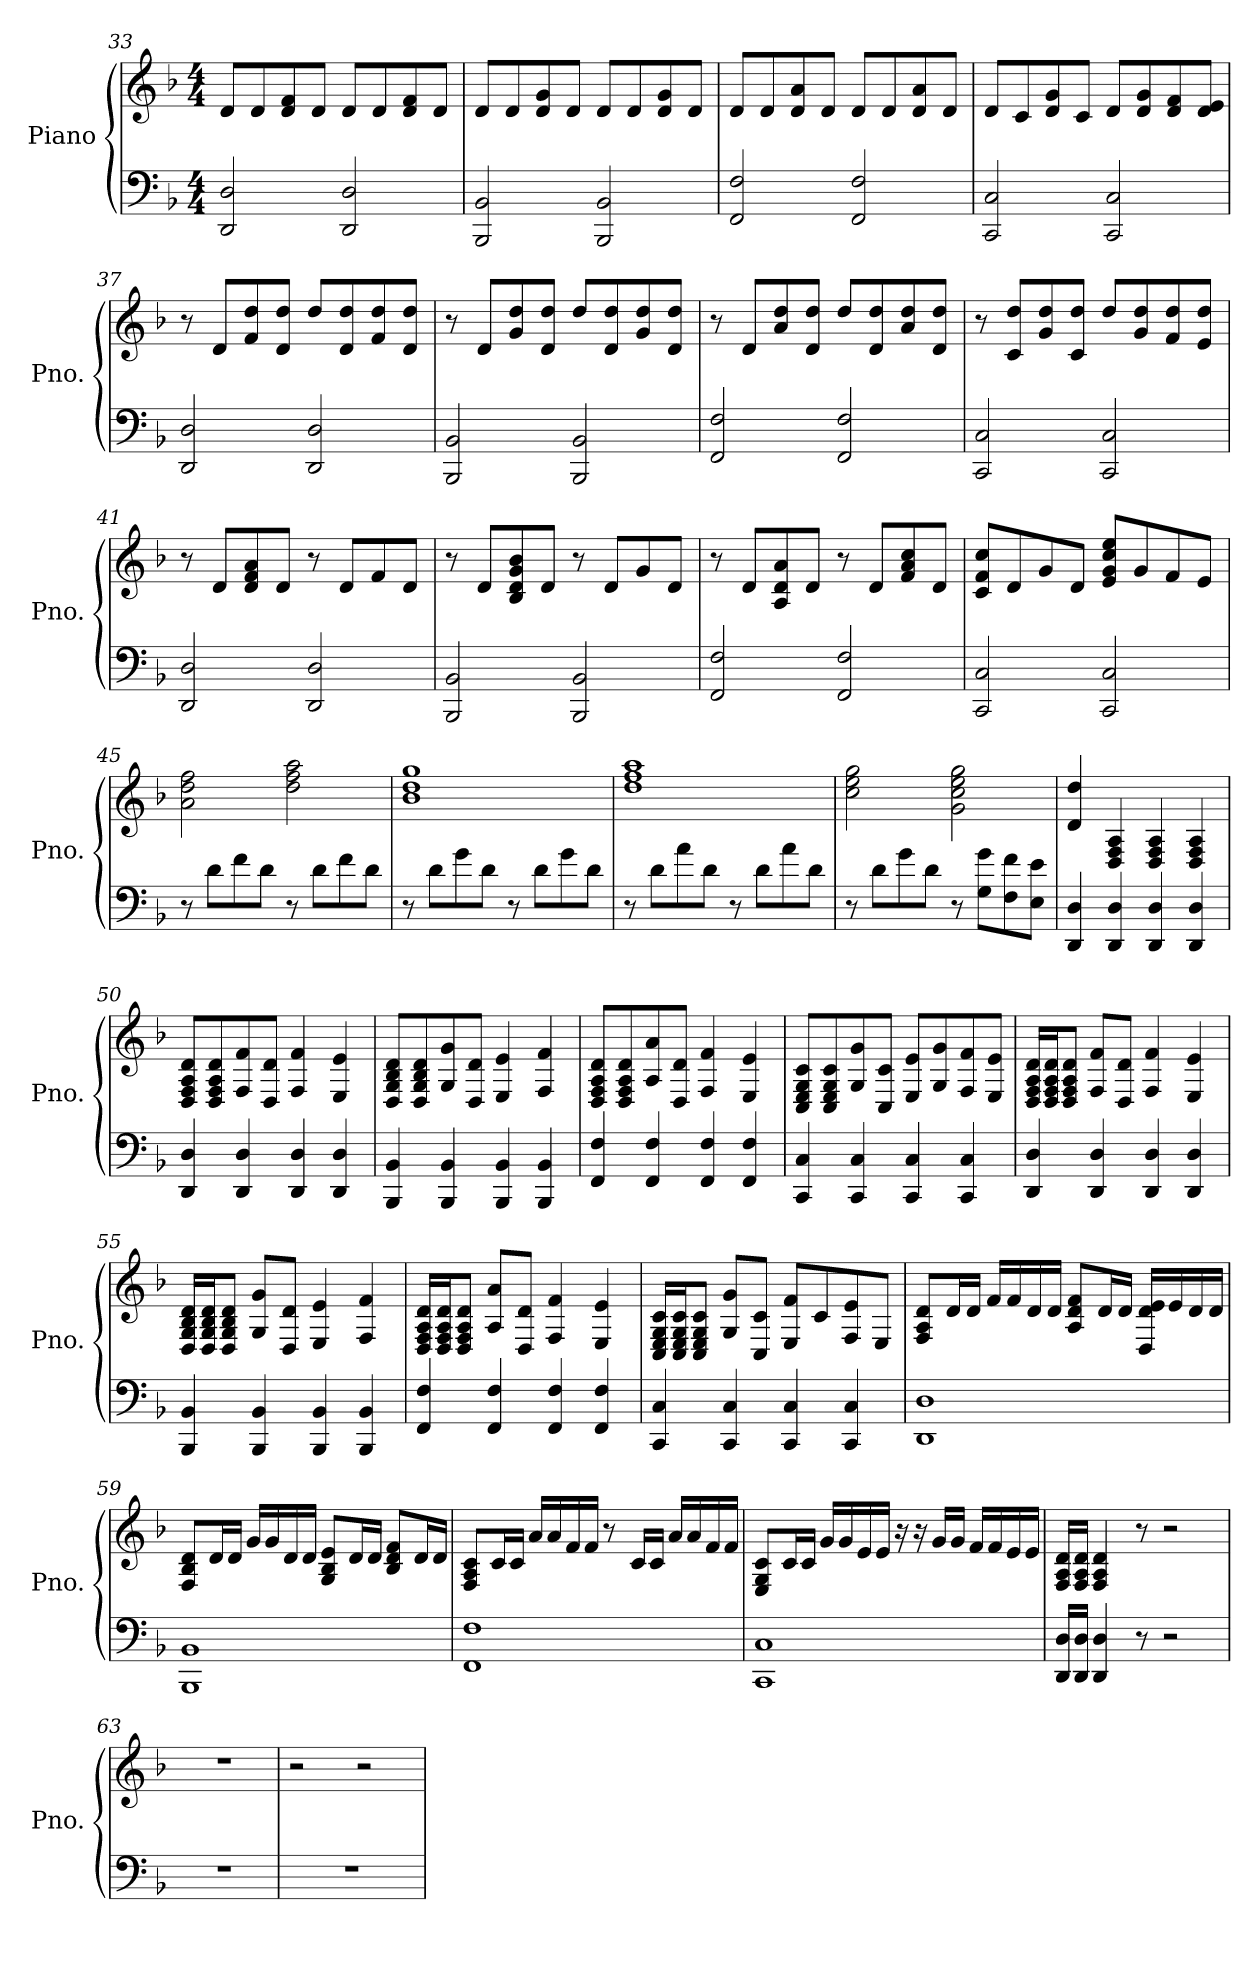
**kern	**kern
*part1	*part1
*staff2	*staff1
*I"Piano	*
*I'Pno.	*
!!LO:LB:g=z
*clefF4	*clefG2
*k[b-]	*k[b-]
*M4/4	*M4/4
=33	=33
2DD/ 2D/	8d/L
.	8d/
.	8d/ 8f/
.	8d/J
2DD/ 2D/	8d/L
.	8d/
.	8d/ 8f/
.	8d/J
=34	=34
2BBB-/ 2BB-/	8d/L
.	8d/
.	8d/ 8g/
.	8d/J
2BBB-/ 2BB-/	8d/L
.	8d/
.	8d/ 8g/
.	8d/J
=35	=35
2FF/ 2F/	8d/L
.	8d/
.	8d/ 8a/
.	8d/J
2FF/ 2F/	8d/L
.	8d/
.	8d/ 8a/
.	8d/J
=36	=36
2CC/ 2C/	8d/L
.	8c/
.	8d/ 8g/
.	8c/J
2CC/ 2C/	8d/L
.	8d/ 8g/
.	8d/ 8f/
.	8d/ 8e/J
=37	=37
2DD/ 2D/	8r
.	8d/L
.	8f/ 8dd/
.	8d/ 8dd/J
2DD/ 2D/	8dd/L
.	8d/ 8dd/
.	8f/ 8dd/
.	8d/ 8dd/J
!!LO:PB:g=z
=38	=38
2BBB-/ 2BB-/	8r
.	8d/L
.	8g/ 8dd/
.	8d/ 8dd/J
2BBB-/ 2BB-/	8dd/L
.	8d/ 8dd/
.	8g/ 8dd/
.	8d/ 8dd/J
=39	=39
2FF/ 2F/	8r
.	8d/L
.	8a/ 8dd/
.	8d/ 8dd/J
2FF/ 2F/	8dd/L
.	8d/ 8dd/
.	8a/ 8dd/
.	8d/ 8dd/J
=40	=40
2CC/ 2C/	8r
.	8c/ 8dd/L
.	8g/ 8dd/
.	8c/ 8dd/J
2CC/ 2C/	8dd/L
.	8g/ 8dd/
.	8f/ 8dd/
.	8e/ 8dd/J
=41	=41
2DD/ 2D/	8r
.	8d/L
.	8d/ 8f/ 8a/
.	8d/J
2DD/ 2D/	8r
.	8d/L
.	8f/
.	8d/J
=42	=42
2BBB-/ 2BB-/	8r
.	8d/L
.	8B-/ 8d/ 8g/ 8b-/
.	8d/J
2BBB-/ 2BB-/	8r
.	8d/L
.	8g/
.	8d/J
!!LO:LB:g=z
=43	=43
2FF/ 2F/	8r
.	8d/L
.	8A/ 8d/ 8a/
.	8d/J
2FF/ 2F/	8r
.	8d/L
.	8f/ 8a/ 8cc/
.	8d/J
=44	=44
2CC/ 2C/	8c/ 8f/ 8cc/L
.	8d/
.	8g/
.	8d/J
2CC/ 2C/	8e/ 8g/ 8cc/ 8ee/L
.	8g/
.	8f/
.	8e/J
=45	=45
8r	2a\ 2dd\ 2ff\
8d\L	.
8f\	.
8d\J	.
8r	2dd\ 2ff\ 2aa\
8d\L	.
8f\	.
8d\J	.
=46	=46
8r	1b- 1dd 1gg
8d\L	.
8g\	.
8d\J	.
8r	.
8d\L	.
8g\	.
8d\J	.
!!LO:LB:g=z
=47	=47
8r	1dd 1ff 1aa
8d\L	.
8a\	.
8d\J	.
8r	.
8d\L	.
8a\	.
8d\J	.
=48	=48
8r	2cc\ 2ee\ 2gg\
8d\L	.
8g\	.
8d\J	.
8r	2g\ 2cc\ 2ee\ 2gg\
8G\ 8g\L	.
8F\ 8f\	.
8E\ 8e\J	.
=49	=49
4DD/ 4D/	4d/ 4dd/
4DD/ 4D/	4D/ 4F/ 4A/
4DD/ 4D/	4D/ 4F/ 4A/
4DD/ 4D/	4D/ 4F/ 4A/
=50	=50
4DD/ 4D/	8D/ 8F/ 8A/ 8d/L
.	8D/ 8F/ 8A/ 8d/
4DD/ 4D/	8F/ 8f/
.	8D/ 8d/J
4DD/ 4D/	4F/ 4f/
4DD/ 4D/	4E/ 4e/
=51	=51
4BBB-/ 4BB-/	8D/ 8G/ 8B-/ 8d/L
.	8D/ 8G/ 8B-/ 8d/
4BBB-/ 4BB-/	8G/ 8g/
.	8D/ 8d/J
4BBB-/ 4BB-/	4E/ 4e/
4BBB-/ 4BB-/	4F/ 4f/
!!LO:LB:g=z
=52	=52
4FF/ 4F/	8D/ 8F/ 8A/ 8d/L
.	8D/ 8F/ 8A/ 8d/
4FF/ 4F/	8A/ 8a/
.	8D/ 8d/J
4FF/ 4F/	4F/ 4f/
4FF/ 4F/	4E/ 4e/
=53	=53
4CC/ 4C/	8C/ 8E/ 8G/ 8c/L
.	8C/ 8E/ 8G/ 8c/
4CC/ 4C/	8G/ 8g/
.	8C/ 8c/J
4CC/ 4C/	8E/ 8e/L
.	8G/ 8g/
4CC/ 4C/	8F/ 8f/
.	8E/ 8e/J
=54	=54
4DD/ 4D/	16D/ 16F/ 16A/ 16d/LL
.	16D/ 16F/ 16A/ 16d/J
.	8D/ 8F/ 8A/ 8d/J
4DD/ 4D/	8F/ 8f/L
.	8D/ 8d/J
4DD/ 4D/	4F/ 4f/
4DD/ 4D/	4E/ 4e/
=55	=55
4BBB-/ 4BB-/	16D/ 16G/ 16B-/ 16d/LL
.	16D/ 16G/ 16B-/ 16d/J
.	8D/ 8G/ 8B-/ 8d/J
4BBB-/ 4BB-/	8G/ 8g/L
.	8D/ 8d/J
4BBB-/ 4BB-/	4E/ 4e/
4BBB-/ 4BB-/	4F/ 4f/
!!LO:LB:g=z
=56	=56
4FF/ 4F/	16D/ 16F/ 16A/ 16d/LL
.	16D/ 16F/ 16A/ 16d/J
.	8D/ 8F/ 8A/ 8d/J
4FF/ 4F/	8A/ 8a/L
.	8D/ 8d/J
4FF/ 4F/	4F/ 4f/
4FF/ 4F/	4E/ 4e/
=57	=57
4CC/ 4C/	16C/ 16E/ 16G/ 16c/LL
.	16C/ 16E/ 16G/ 16c/J
.	8C/ 8E/ 8G/ 8c/J
4CC/ 4C/	8G/ 8g/L
.	8C/ 8c/J
4CC/ 4C/	8E/ 8f/L
.	8c/
4CC/ 4C/	8F/ 8e/
.	8E/J
=58	=58
1DD 1D	8F/ 8A/ 8d/L
.	16d/L
.	16d/JJ
.	16f/LL
.	16f/
.	16d/
.	16d/JJ
.	8A/ 8d/ 8f/L
.	16d/L
.	16d/JJ
.	16D/ 16d/ 16e/LL
.	16e/
.	16d/
.	16d/JJ
!!LO:LB:g=z
=59	=59
1BBB- 1BB-	8F/ 8B-/ 8d/L
.	16d/L
.	16d/JJ
.	16g/LL
.	16g/
.	16d/
.	16d/JJ
.	8G/ 8B-/ 8e/L
.	16d/L
.	16d/JJ
.	8B-/ 8d/ 8f/L
.	16d/L
.	16d/JJ
=60	=60
1FF 1F	8F/ 8A/ 8c/L
.	16c/L
.	16c/JJ
.	16a/LL
.	16a/
.	16f/
.	16f/JJ
.	8r
.	16c/LL
.	16c/JJ
.	16a/LL
.	16a/
.	16f/
.	16f/JJ
=61	=61
1CC 1C	8E/ 8G/ 8c/L
.	16c/L
.	16c/JJ
.	16g/LL
.	16g/
.	16e/
.	16e/JJ
.	16r
.	16r
.	16g/LL
.	16g/JJ
.	16f/LL
.	16f/
.	16e/
.	16e/JJ
!!LO:PB:g=z
=62	=62
16DD/ 16D/LL	16F/ 16A/ 16d/LL
16DD/ 16D/JJ	16F/ 16A/ 16d/JJ
4DD/ 4D/	4F/ 4A/ 4d/
8r	8r
2r	2r
=63	=63
1r	1r
=64	=64
1r	2r
.	2r
=	=
*-	*-
